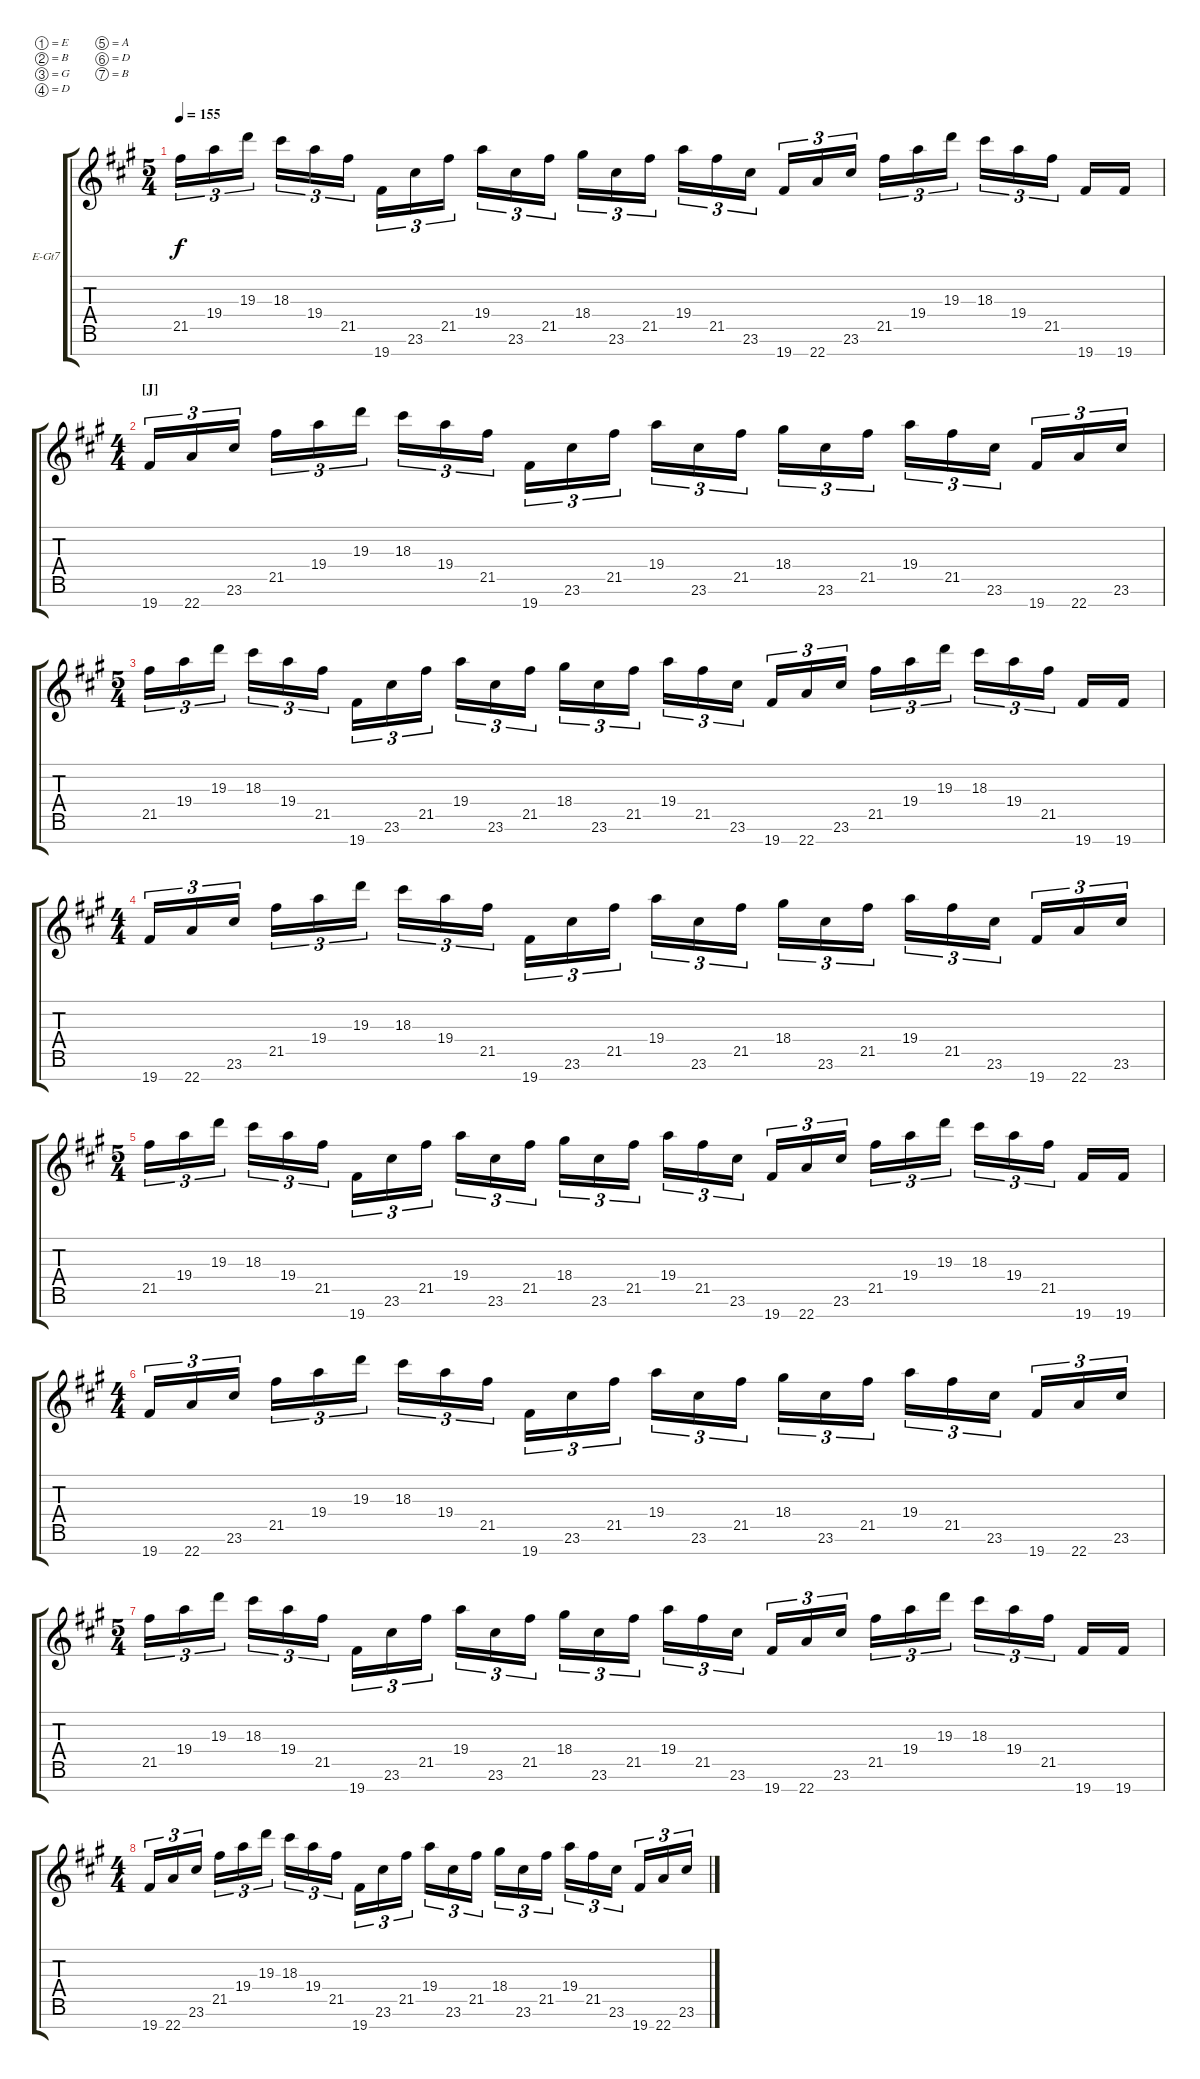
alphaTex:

\bracketExtendMode groupsimilarinstruments
\firstSystemTrackNameOrientation horizontal
\otherSystemsTrackNameOrientation horizontal
\track ("Guitar 1" "E-Gt7") {instrument distortionguitar}
\staff {score tabs}
\tuning (E4 B3 G3 D3 A2 D2 B1)
\ts (5 4)
\tempo 155
\clef g2
\ks a
21.5.16{tu (3 2) dy f} 19.4.16{tu (3 2)} 19.3.16{tu (3 2)} 18.3.16{tu (3 2)} 19.4.16{tu (3 2)} 21.5.16{tu (3 2)} 19.7.16{tu (3 2)} 23.6.16{tu (3 2)} 21.5.16{tu (3 2)} 19.4.16{tu (3 2)} 23.6.16{tu (3 2)} 21.5.16{tu (3 2)} 18.4.16{tu (3 2)} 23.6.16{tu (3 2)} 21.5.16{tu (3 2)} 19.4.16{tu (3 2)} 21.5.16{tu (3 2)} 23.6.16{tu (3 2)} 19.7.16{tu (3 2)} 22.7.16{tu (3 2)} 23.6.16{tu (3 2)} 21.5.16{tu (3 2)} 19.4.16{tu (3 2)} 19.3.16{tu (3 2)} 18.3.16{tu (3 2)} 19.4.16{tu (3 2)} 21.5.16{tu (3 2)} 19.7.16 19.7.16 |
\ts (4 4)
\section ("J" "")
19.7.16{tu (3 2)} 22.7.16{tu (3 2)} 23.6.16{tu (3 2)} 21.5.16{tu (3 2)} 19.4.16{tu (3 2)} 19.3.16{tu (3 2)} 18.3.16{tu (3 2)} 19.4.16{tu (3 2)} 21.5.16{tu (3 2)} 19.7.16{tu (3 2)} 23.6.16{tu (3 2)} 21.5.16{tu (3 2)} 19.4.16{tu (3 2)} 23.6.16{tu (3 2)} 21.5.16{tu (3 2)} 18.4.16{tu (3 2)} 23.6.16{tu (3 2)} 21.5.16{tu (3 2)} 19.4.16{tu (3 2)} 21.5.16{tu (3 2)} 23.6.16{tu (3 2)} 19.7.16{tu (3 2)} 22.7.16{tu (3 2)} 23.6.16{tu (3 2)} |
\ts (5 4)
21.5.16{tu (3 2)} 19.4.16{tu (3 2)} 19.3.16{tu (3 2)} 18.3.16{tu (3 2)} 19.4.16{tu (3 2)} 21.5.16{tu (3 2)} 19.7.16{tu (3 2)} 23.6.16{tu (3 2)} 21.5.16{tu (3 2)} 19.4.16{tu (3 2)} 23.6.16{tu (3 2)} 21.5.16{tu (3 2)} 18.4.16{tu (3 2)} 23.6.16{tu (3 2)} 21.5.16{tu (3 2)} 19.4.16{tu (3 2)} 21.5.16{tu (3 2)} 23.6.16{tu (3 2)} 19.7.16{tu (3 2)} 22.7.16{tu (3 2)} 23.6.16{tu (3 2)} 21.5.16{tu (3 2)} 19.4.16{tu (3 2)} 19.3.16{tu (3 2)} 18.3.16{tu (3 2)} 19.4.16{tu (3 2)} 21.5.16{tu (3 2)} 19.7.16 19.7.16 |
\ts (4 4)
19.7.16{tu (3 2)} 22.7.16{tu (3 2)} 23.6.16{tu (3 2)} 21.5.16{tu (3 2)} 19.4.16{tu (3 2)} 19.3.16{tu (3 2)} 18.3.16{tu (3 2)} 19.4.16{tu (3 2)} 21.5.16{tu (3 2)} 19.7.16{tu (3 2)} 23.6.16{tu (3 2)} 21.5.16{tu (3 2)} 19.4.16{tu (3 2)} 23.6.16{tu (3 2)} 21.5.16{tu (3 2)} 18.4.16{tu (3 2)} 23.6.16{tu (3 2)} 21.5.16{tu (3 2)} 19.4.16{tu (3 2)} 21.5.16{tu (3 2)} 23.6.16{tu (3 2)} 19.7.16{tu (3 2)} 22.7.16{tu (3 2)} 23.6.16{tu (3 2)} |
\ts (5 4)
21.5.16{tu (3 2)} 19.4.16{tu (3 2)} 19.3.16{tu (3 2)} 18.3.16{tu (3 2)} 19.4.16{tu (3 2)} 21.5.16{tu (3 2)} 19.7.16{tu (3 2)} 23.6.16{tu (3 2)} 21.5.16{tu (3 2)} 19.4.16{tu (3 2)} 23.6.16{tu (3 2)} 21.5.16{tu (3 2)} 18.4.16{tu (3 2)} 23.6.16{tu (3 2)} 21.5.16{tu (3 2)} 19.4.16{tu (3 2)} 21.5.16{tu (3 2)} 23.6.16{tu (3 2)} 19.7.16{tu (3 2)} 22.7.16{tu (3 2)} 23.6.16{tu (3 2)} 21.5.16{tu (3 2)} 19.4.16{tu (3 2)} 19.3.16{tu (3 2)} 18.3.16{tu (3 2)} 19.4.16{tu (3 2)} 21.5.16{tu (3 2)} 19.7.16 19.7.16 |
\ts (4 4)
19.7.16{tu (3 2)} 22.7.16{tu (3 2)} 23.6.16{tu (3 2)} 21.5.16{tu (3 2)} 19.4.16{tu (3 2)} 19.3.16{tu (3 2)} 18.3.16{tu (3 2)} 19.4.16{tu (3 2)} 21.5.16{tu (3 2)} 19.7.16{tu (3 2)} 23.6.16{tu (3 2)} 21.5.16{tu (3 2)} 19.4.16{tu (3 2)} 23.6.16{tu (3 2)} 21.5.16{tu (3 2)} 18.4.16{tu (3 2)} 23.6.16{tu (3 2)} 21.5.16{tu (3 2)} 19.4.16{tu (3 2)} 21.5.16{tu (3 2)} 23.6.16{tu (3 2)} 19.7.16{tu (3 2)} 22.7.16{tu (3 2)} 23.6.16{tu (3 2)} |
\ts (5 4)
21.5.16{tu (3 2)} 19.4.16{tu (3 2)} 19.3.16{tu (3 2)} 18.3.16{tu (3 2)} 19.4.16{tu (3 2)} 21.5.16{tu (3 2)} 19.7.16{tu (3 2)} 23.6.16{tu (3 2)} 21.5.16{tu (3 2)} 19.4.16{tu (3 2)} 23.6.16{tu (3 2)} 21.5.16{tu (3 2)} 18.4.16{tu (3 2)} 23.6.16{tu (3 2)} 21.5.16{tu (3 2)} 19.4.16{tu (3 2)} 21.5.16{tu (3 2)} 23.6.16{tu (3 2)} 19.7.16{tu (3 2)} 22.7.16{tu (3 2)} 23.6.16{tu (3 2)} 21.5.16{tu (3 2)} 19.4.16{tu (3 2)} 19.3.16{tu (3 2)} 18.3.16{tu (3 2)} 19.4.16{tu (3 2)} 21.5.16{tu (3 2)} 19.7.16 19.7.16 |
\ts (4 4)
19.7.16{tu (3 2)} 22.7.16{tu (3 2)} 23.6.16{tu (3 2)} 21.5.16{tu (3 2)} 19.4.16{tu (3 2)} 19.3.16{tu (3 2)} 18.3.16{tu (3 2)} 19.4.16{tu (3 2)} 21.5.16{tu (3 2)} 19.7.16{tu (3 2)} 23.6.16{tu (3 2)} 21.5.16{tu (3 2)} 19.4.16{tu (3 2)} 23.6.16{tu (3 2)} 21.5.16{tu (3 2)} 18.4.16{tu (3 2)} 23.6.16{tu (3 2)} 21.5.16{tu (3 2)} 19.4.16{tu (3 2)} 21.5.16{tu (3 2)} 23.6.16{tu (3 2)} 19.7.16{tu (3 2)} 22.7.16{tu (3 2)} 23.6.16{tu (3 2)}
